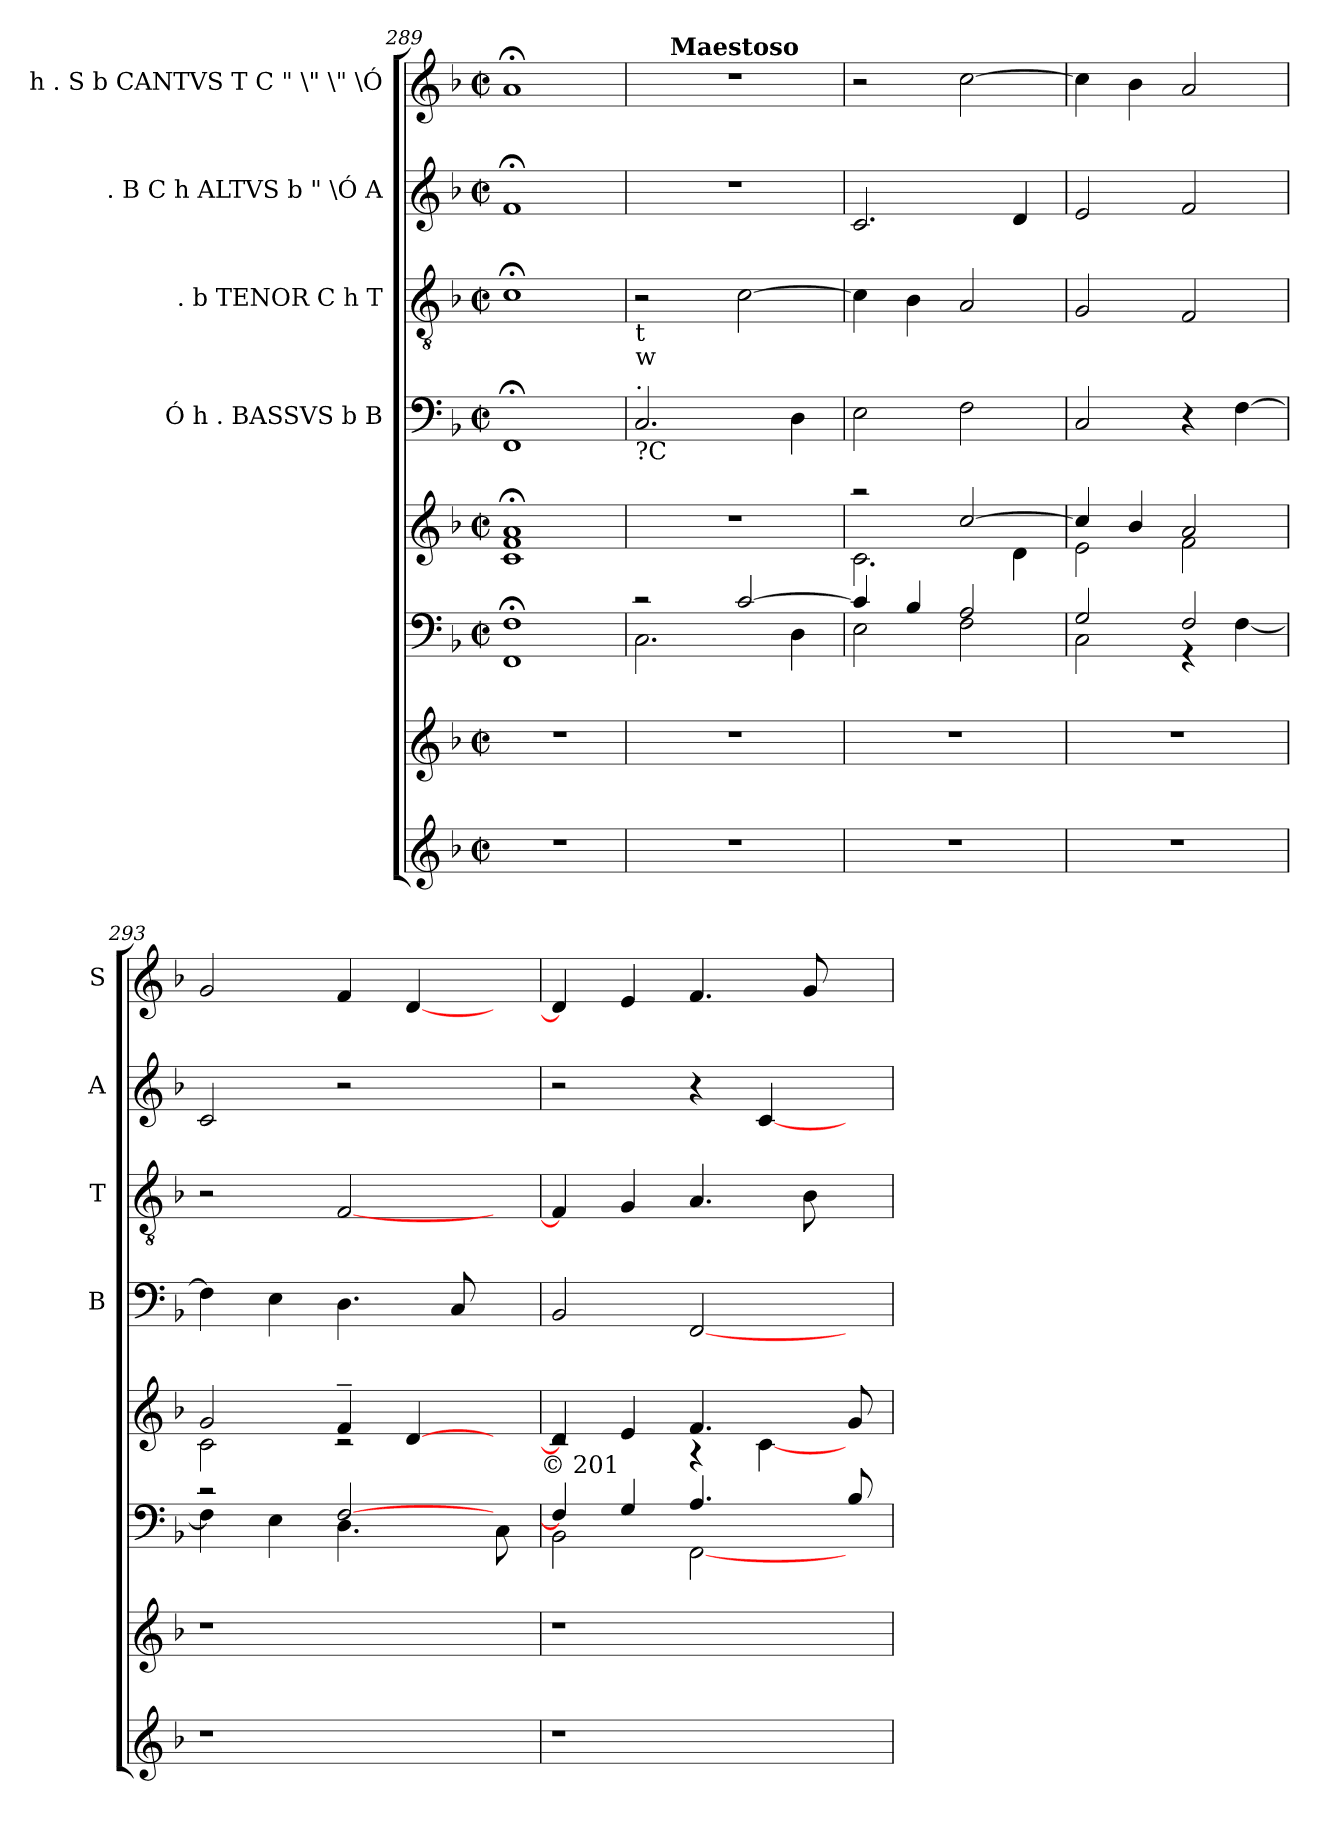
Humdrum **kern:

**kern	**kern	**kern	**kern	**kern	**kern	**kern	**kern
*part8	*part7	*part6	*part5	*part4	*part3	*part2	*part1
*staff8	*staff7	*staff6	*staff5	*staff4	*staff3	*staff2	*staff1
*	*	*	*	*I"Ó h . BASSVS b B	*I". b TENOR C h T	*I". B C h ALTVS b " \Ó A	*I"h . S b CANTVS T C " \" \" \Ó
*	*	*	*	*I'B	*I'T	*I'A	*I'S
*clefG2	*clefG2	*clefF4	*clefG2	*clefF4	*clefGv2	*clefG2	*clefG2
*k[b-]	*k[b-]	*k[b-]	*k[b-]	*k[b-]	*k[b-]	*k[b-]	*k[b-]
*F:	*F:	*F:	*F:	*F:	*F:	*F:	*F:
*M2/2	*M2/2	*M2/2	*M2/2	*M2/2	*M2/2	*M2/2	*M2/2
*met(c|)	*met(c|)	*met(c|)	*met(c|)	*met(c|)	*met(c|)	*met(c|)	*met(c|)
=289	=289	=289	=289	=289	=289	=289	=289
1r	1r	1FF; 1F;	1c; 1f; 1a;	1FF;	1c;<	1f;	1a;
!!LO:PB:g=z
=290!	=290!	=290!	=290!	=290!	=290!	=290!	=290!
*	*	*^	*	*	*	*	*
!	!	!	!	!	!	!	!	!LO:TX:b:t=w .
!	!	!	!	!	!	!LO:TX:b:t=t	!	!
!	!	!	!	!	!	!LO:TX:b:t=w	!	!
!	!	!	!	!	!	!LO:TX:b:t=.	!	!
!	!	!	!	!	!LO:TX:b:t=?C	!	!	!
*	*	*	*	*	*	*	*	*^
1r	1r	2rc	2.C\	1r	2.C/	2r	1r	1r	8ryy
*	*	*	*	*	*	*	*	*MM92	*
!	!	!	!	!	!	!	!	!	!LO:TX:a:B:t=Maestoso
.	.	.	.	.	.	.	.	.	2..ryy
.	.	[>2c/	.	.	.	[>2c\	.	.	.
.	.	.	4D\	.	4D\	.	.	.	.
*	*	*	*	*	*	*	*	*v	*v
=291	=291	=291	=291	=291	=291	=291	=291	=291
*	*	*	*	*^	*	*	*	*
1r	1r	4c/]	2E\	2raa	2.c\	2E\	4c\]	2.c/	2r
.	.	4B-/	.	.	.	.	4B-\	.	.
.	.	2A/	2F\	[>2cc/	.	2F\	2A/	.	[>2cc\
.	.	.	.	.	4d\	.	.	4d/	.
=292	=292	=292	=292	=292	=292	=292	=292	=292	=292
1r	1r	2G/	2C\	4cc/]	2e\	2C/	2G/	2e/	4cc\]
.	.	.	.	4b-/	.	.	.	.	4b-\
.	.	2F/	4rGG	2a/	2f\	4r	2F/	2f/	2a/
.	.	.	[<4F\	.	.	[<4F\	.	.	.
!!LO:LB:g=z
=293	=293	=293	=293	=293	=293	=293	=293	=293	=293
1r	1r	2rc	4F\]	2g/	2c\	4F\]	2r	2c/	2g/
.	.	.	4E\	.	.	4E\	.	.	.
.	.	[>2F/	4.D\	4f~>/	2rc	4.D\	[<2F/	2r	4f/
.	.	.	.	[>4d/	.	.	.	.	[<4d/
.	.	.	8ryy	.	.	8C/	.	.	.
8ryy	8ryy	8ryy	8C\	8ryy	8ryy	8ryy	8ryy	8ryy	8ryy
!	!	!	!	!	!LO:TX:b:t=© 201	!	!	!	!
=294	=294	=294	=294	=294	=294	=294	=294	=294	=294
1r	1r	4F/]	2BB-\	4d/]	2rc	2BB-/	4F/]	2r	4d/]
.	.	4G/	.	4e/	.	.	4G/	.	4e/
.	.	4.A/	[<2FF\	4.f/	4rA	[<2FF/	4.A/	4r	4.f/
.	.	.	.	.	[<4c\	.	.	[<4c/	.
.	.	8ryy	.	8ryy	.	.	8B-\	.	8g/
8ryy	8ryy	8B-/	8ryy	8g/	8ryy	8ryy	8ryy	8ryy	8ryy
!	!	!	!	!	!LO:TX:b:t=7, W. Evans. This edition	!	!	!	!
*	*	*v	*v	*	*	*	*	*	*
*	*	*	*v	*v	*	*	*	*
=	=	=	=	=	=	=	=
*-	*-	*-	*-	*-	*-	*-	*-
